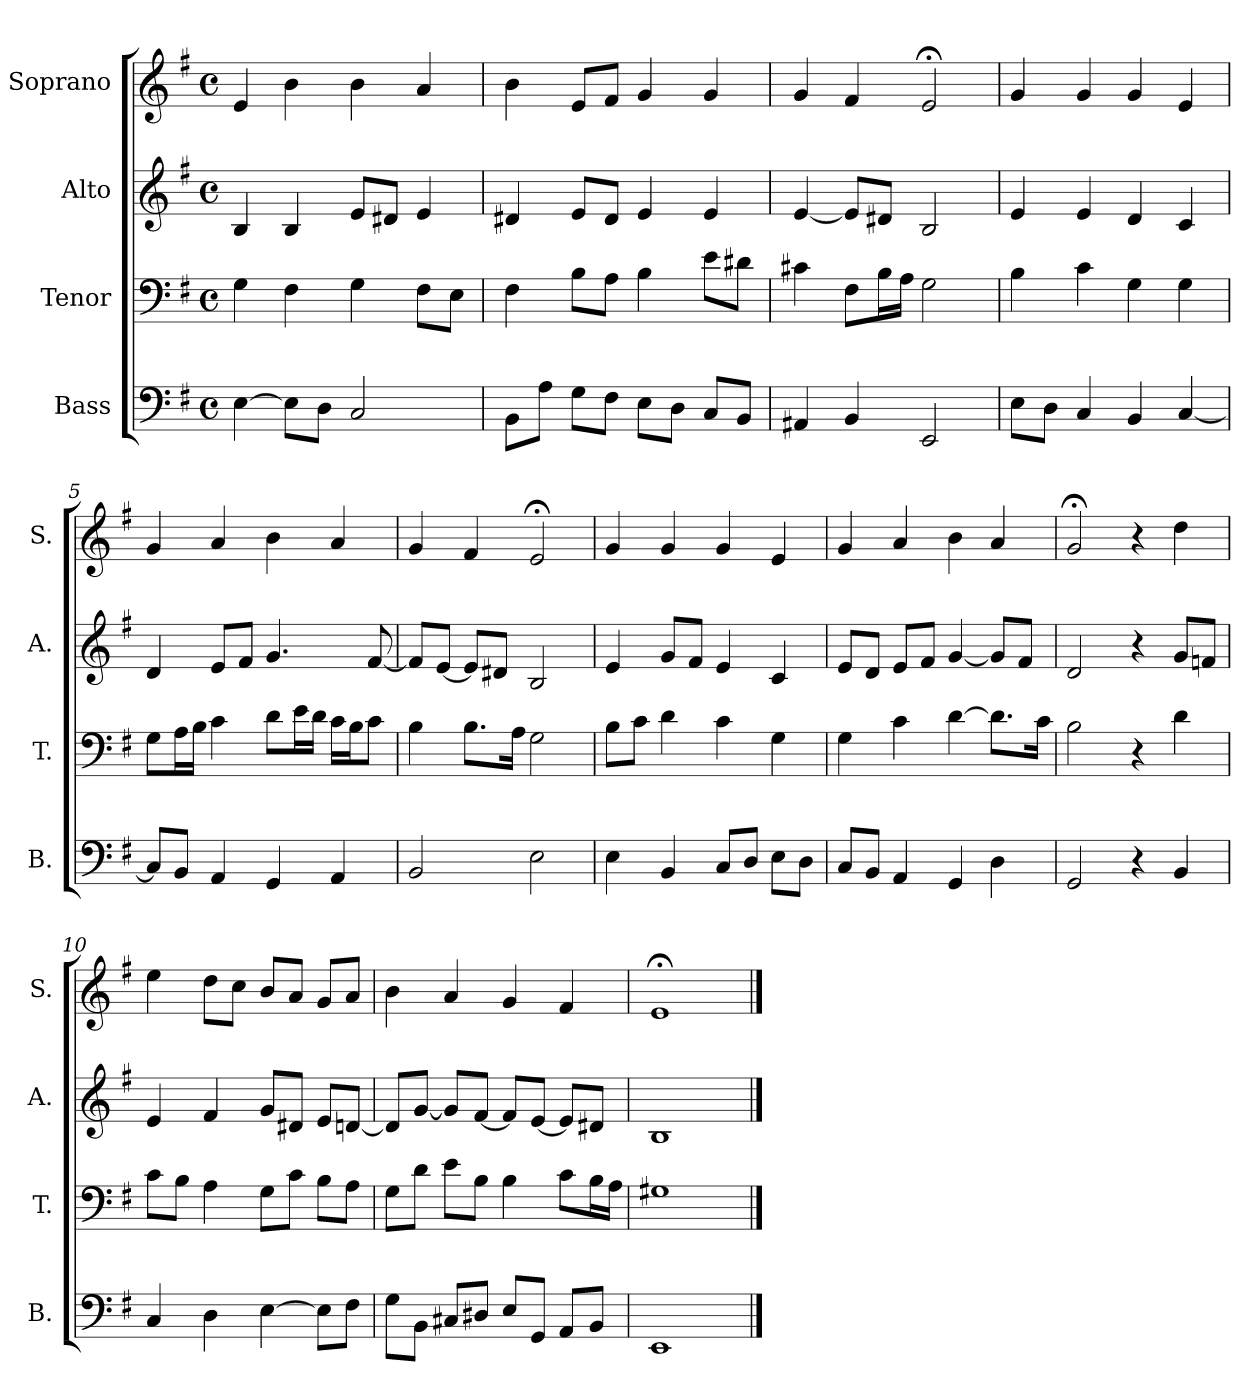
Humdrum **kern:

**kern	**kern	**kern	**kern
*part4	*part3	*part2	*part1
*staff4	*staff3	*staff2	*staff1
*I"Bass	*I"Tenor	*I"Alto	*I"Soprano
*I'B.	*I'T.	*I'A.	*I'S.
*clefF4	*clefF4	*clefG2	*clefG2
*k[f#]	*k[f#]	*k[f#]	*k[f#]
*e:	*e:	*e:	*e:
*M4/4	*M4/4	*M4/4	*M4/4
*met(c)	*met(c)	*met(c)	*met(c)
=1	=1	=1	=1
[4E\	4G\	4B/	4e/
8E\L]	4F#\	4B/	4b\
8D\J	.	.	.
2C/	4G\	8e/L	4b\
.	.	8d#X/J	.
.	8F#\L	4e/	4a/
.	8E\J	.	.
=2	=2	=2	=2
8BB\L	4F#\	4d#X/	4b\
8A\J	.	.	.
8G\L	8B\L	8e/L	8e/L
8F#\J	8A\J	8d#/J	8f#/J
8E\L	4B\	4e/	4g/
8D\J	.	.	.
8C/L	8e\L	4e/	4g/
8BB/J	8d#X\J	.	.
=3	=3	=3	=3
4AA#X/	4c#X\	[4e/	4g/
4BB/	8F#\L	8e/L]	4f#/
.	16B\L	8d#X/J	.
.	16A\JJ	.	.
2EE/	2G\	2B/	2e;</
=4	=4	=4	=4
8E\L	4B\	4e/	4g/
8D\J	.	.	.
4C/	4c\	4e/	4g/
4BB/	4G\	4d/	4g/
[4C/	4G\	4c/	4e/
!!LO:LB:g=z
=5	=5	=5	=5
8C/L]	8G\L	4d/	4g/
8BB/J	16A\L	.	.
.	16B\JJ	.	.
4AA/	4c\	8e/L	4a/
.	.	8f#/J	.
4GG/	8d\L	4.g/	4b\
.	16e\L	.	.
.	16d\JJ	.	.
4AA/	16c\LL	.	4a/
.	16B\J	.	.
.	8c\J	[8f#/	.
=6	=6	=6	=6
2BB/	4B\	8f#/L]	4g/
.	.	[8e/J	.
.	8.B\L	8e/L]	4f#/
.	.	8d#X/J	.
.	16A\Jk	.	.
2E\	2G\	2B/	2e;</
=7	=7	=7	=7
4E\	8B\L	4e/	4g/
.	8c\J	.	.
4BB/	4d\	8g/L	4g/
.	.	8f#/J	.
8C/L	4c\	4e/	4g/
8D/J	.	.	.
8E\L	4G\	4c/	4e/
8D\J	.	.	.
=8	=8	=8	=8
8C/L	4G\	8e/L	4g/
8BB/J	.	8d/J	.
4AA/	4c\	8e/L	4a/
.	.	8f#/J	.
4GG/	[4d\	[4g/	4b\
4D\	8.d\L]	8g/L]	4a/
.	.	8f#/J	.
.	16c\Jk	.	.
!!LO:LB:g=z
=9	=9	=9	=9
2GG/	2B\	2d/	2g;</
4r	4r	4r	4r
4BB/	4d\	8g/L	4dd\
.	.	8fn/J	.
=10	=10	=10	=10
4C/	8c\L	4e/	4ee\
.	8B\J	.	.
4D\	4A\	4f#/	8dd\L
.	.	.	8cc\J
[4E\	8G\L	8g/L	8b/L
.	8c\J	8d#X/J	8a/J
8E\L]	8B\L	8e/L	8g/L
8F#\J	8A\J	[8dn/J	8a/J
=11	=11	=11	=11
8G\L	8G\L	8d/L]	4b\
8BB\J	8d\J	[8g/J	.
8C#X/L	8e\L	8g/L]	4a/
8D#X/J	8B\J	[8f#/J	.
8E/L	4B\	8f#/L]	4g/
8GG/J	.	[8e/J	.
8AA/L	8c\L	8e/L]	4f#/
8BB/J	16B\L	8d#X/J	.
.	16A\JJ	.	.
=12	=12	=12	=12
1EE	1G#X	1B	1e;<
==	==	==	==
*-	*-	*-	*-
